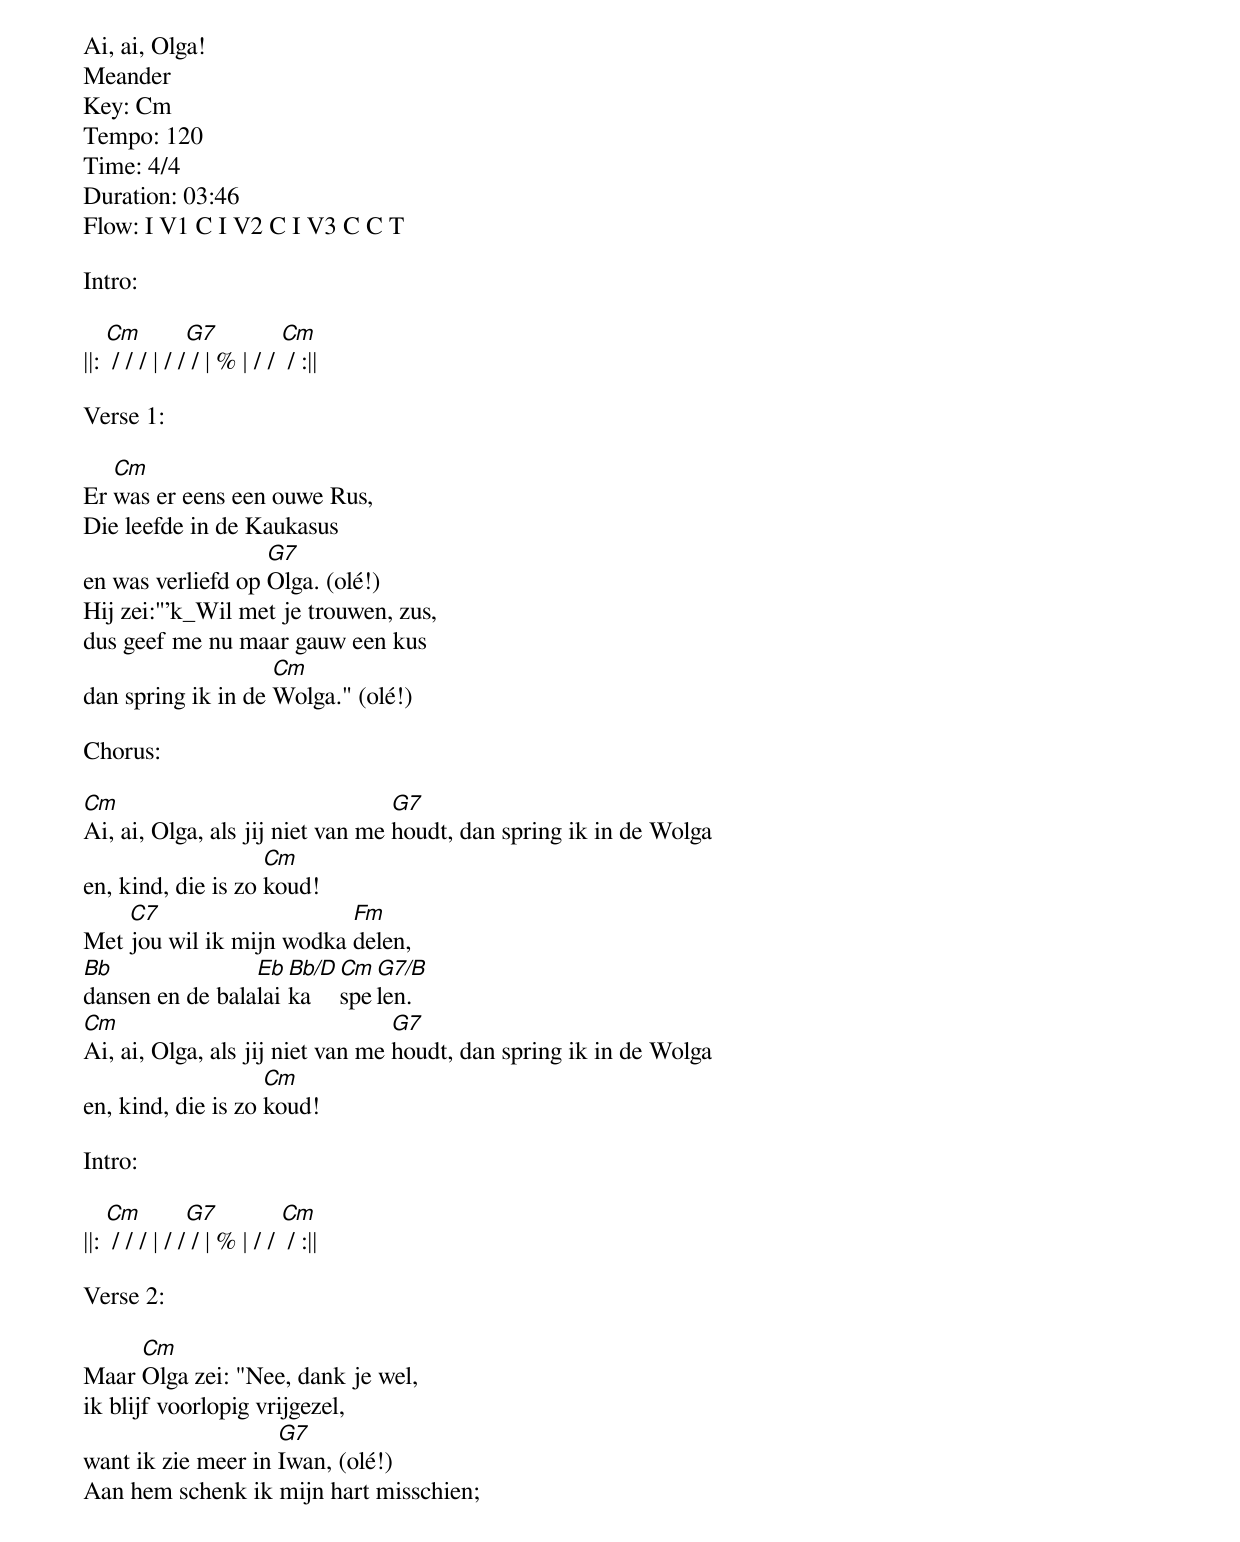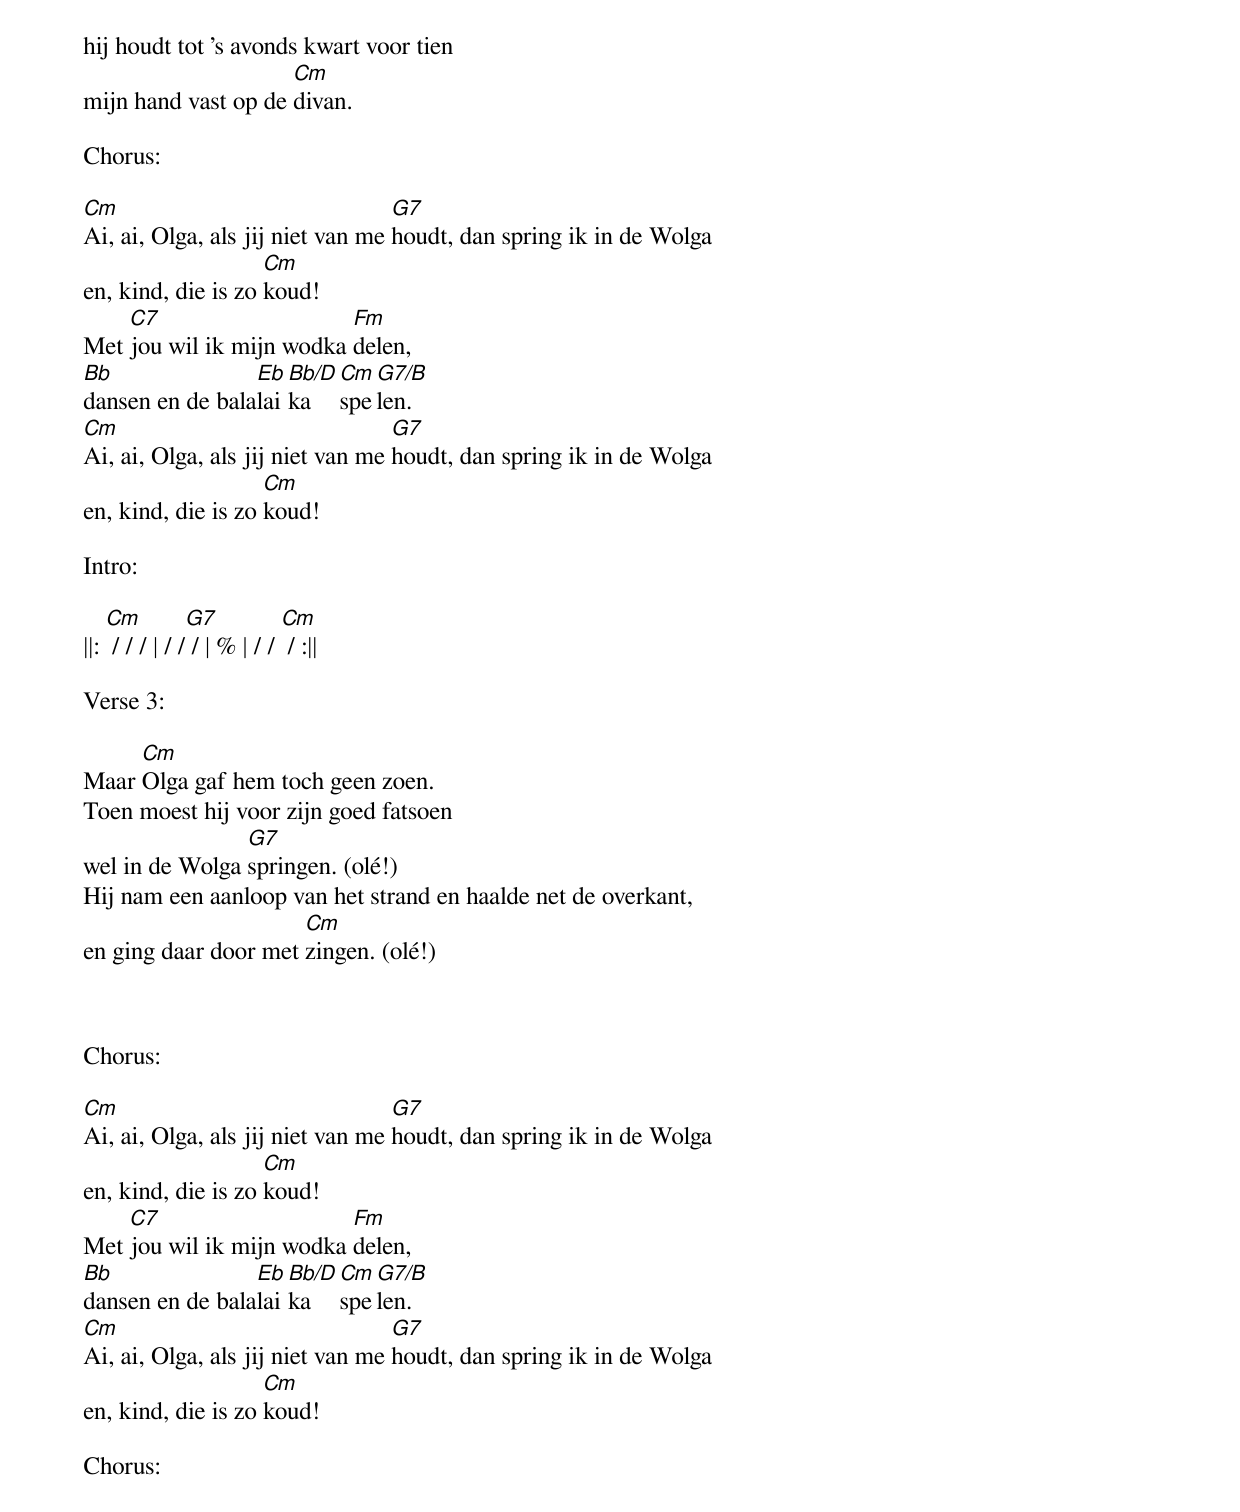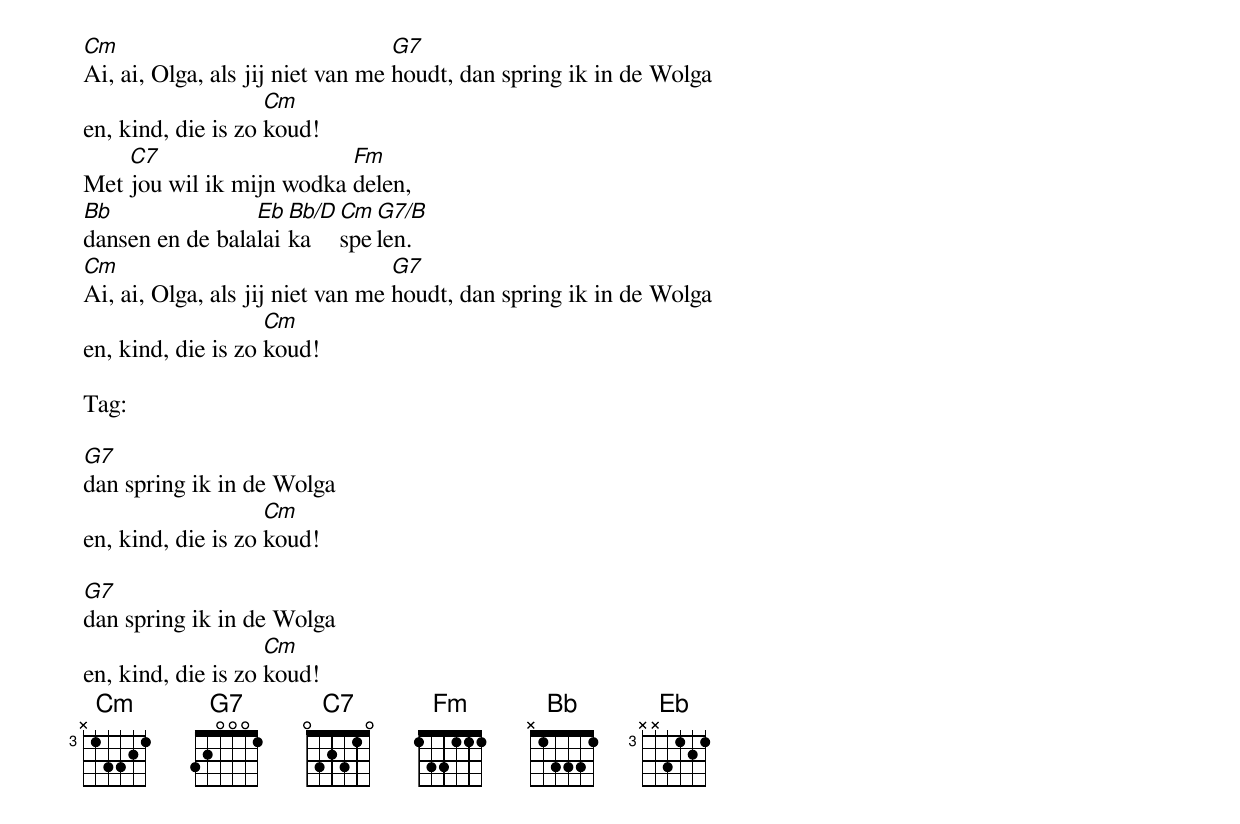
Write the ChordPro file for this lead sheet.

Ai, ai, Olga!
Meander
Key: Cm
Tempo: 120
Time: 4/4
Duration: 03:46
Flow: I V1 C I V2 C I V3 C C T

Intro:

||: [Cm] / / / | / /[G7] / | % | / / [Cm] / :||

Verse 1:

Er [Cm]was er eens een ouwe Rus,
Die leefde in de Kaukasus
en was verliefd op [G7]Olga. (olé!)
Hij zei:"'k_Wil met je trouwen, zus,
dus geef me nu maar gauw een kus
dan spring ik in de [Cm]Wolga." (olé!)

Chorus:

[Cm]Ai, ai, Olga, als jij niet van me [G7]houdt, dan spring ik in de Wolga
en, kind, die is zo [Cm]koud!
Met [C7]jou wil ik mijn wodka [Fm]delen,
[Bb]dansen en de bala[Eb]lai[Bb/D]ka [Cm]spe[G7/B]len.
[Cm]Ai, ai, Olga, als jij niet van me [G7]houdt, dan spring ik in de Wolga
en, kind, die is zo [Cm]koud!

Intro:

||: [Cm] / / / | / /[G7] / | % | / / [Cm] / :||

Verse 2:

Maar [Cm]Olga zei: "Nee, dank je wel,
ik blijf voorlopig vrijgezel,
want ik zie meer in [G7]Iwan, (olé!)
Aan hem schenk ik mijn hart misschien;
hij houdt tot 's avonds kwart voor tien
mijn hand vast op de [Cm]divan.

Chorus:

[Cm]Ai, ai, Olga, als jij niet van me [G7]houdt, dan spring ik in de Wolga
en, kind, die is zo [Cm]koud!
Met [C7]jou wil ik mijn wodka [Fm]delen,
[Bb]dansen en de bala[Eb]lai[Bb/D]ka [Cm]spe[G7/B]len.
[Cm]Ai, ai, Olga, als jij niet van me [G7]houdt, dan spring ik in de Wolga
en, kind, die is zo [Cm]koud!

Intro:

||: [Cm] / / / | / /[G7] / | % | / / [Cm] / :||

Verse 3:

Maar [Cm]Olga gaf hem toch geen zoen.
Toen moest hij voor zijn goed fatsoen
wel in de Wolga [G7]springen. (olé!)
Hij nam een aanloop van het strand en haalde net de overkant,
en ging daar door met [Cm]zingen. (olé!)



Chorus:

[Cm]Ai, ai, Olga, als jij niet van me [G7]houdt, dan spring ik in de Wolga
en, kind, die is zo [Cm]koud!
Met [C7]jou wil ik mijn wodka [Fm]delen,
[Bb]dansen en de bala[Eb]lai[Bb/D]ka [Cm]spe[G7/B]len.
[Cm]Ai, ai, Olga, als jij niet van me [G7]houdt, dan spring ik in de Wolga
en, kind, die is zo [Cm]koud!

Chorus:

[Cm]Ai, ai, Olga, als jij niet van me [G7]houdt, dan spring ik in de Wolga
en, kind, die is zo [Cm]koud!
Met [C7]jou wil ik mijn wodka [Fm]delen,
[Bb]dansen en de bala[Eb]lai[Bb/D]ka [Cm]spe[G7/B]len.
[Cm]Ai, ai, Olga, als jij niet van me [G7]houdt, dan spring ik in de Wolga
en, kind, die is zo [Cm]koud!

Tag:

[G7]dan spring ik in de Wolga
en, kind, die is zo [Cm]koud!

[G7]dan spring ik in de Wolga
en, kind, die is zo [Cm]koud!
